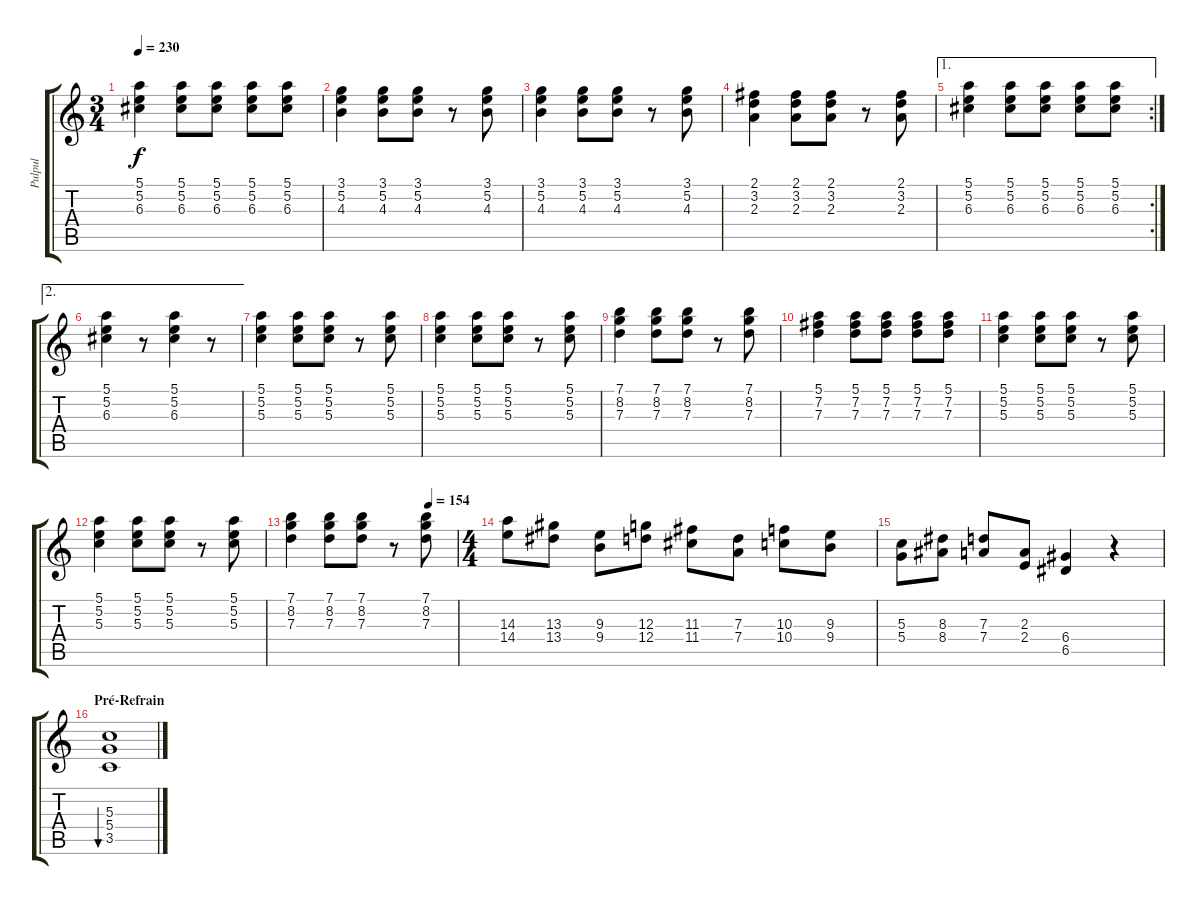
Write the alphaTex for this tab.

\track ("Pulpul" "Pulpul") {instrument electricguitarclean}
\staff {score tabs}
\tuning (E4 B3 G3 D3 A2 E2) {hide}
\ts (3 4)
\tempo 230
\clef g2
\ks c
(5.1 5.2 6.3).4{dy f} (5.1 5.2 6.3).8 (5.1 5.2 6.3).8 (5.1 5.2 6.3).8 (5.1 5.2 6.3).8 |
(3.1 5.2 4.3).4 (3.1 5.2 4.3).8 (3.1 5.2 4.3).8 r.8 (3.1 5.2 4.3).8 |
(3.1 5.2 4.3).4 (3.1 5.2 4.3).8 (3.1 5.2 4.3).8 r.8 (3.1 5.2 4.3).8 |
(2.1 3.2 2.3).4 (2.1 3.2 2.3).8 (2.1 3.2 2.3).8 r.8 (2.1 3.2 2.3).8 |
\ae 1
\rc 2
(5.1 5.2 6.3).4 (5.1 5.2 6.3).8 (5.1 5.2 6.3).8 (5.1 5.2 6.3).8 (5.1 5.2 6.3).8 |
\ae 2
(5.1 5.2 6.3).4 r.8 (5.1 5.2 6.3).4 r.8 |
\section ("" "")
(5.1 5.2 5.3).4 (5.1 5.2 5.3).8 (5.1 5.2 5.3).8 r.8 (5.1 5.2 5.3).8 |
(5.1 5.2 5.3).4 (5.1 5.2 5.3).8 (5.1 5.2 5.3).8 r.8 (5.1 5.2 5.3).8 |
(7.1 8.2 7.3).4 (7.1 8.2 7.3).8 (7.1 8.2 7.3).8 r.8 (7.1 8.2 7.3).8 |
(5.1 7.2 7.3).4 (5.1 7.2 7.3).8 (5.1 7.2 7.3).8 (5.1 7.2 7.3).8 (5.1 7.2 7.3).8 |
(5.1 5.2 5.3).4 (5.1 5.2 5.3).8 (5.1 5.2 5.3).8 r.8 (5.1 5.2 5.3).8 |
(5.1 5.2 5.3).4 (5.1 5.2 5.3).8 (5.1 5.2 5.3).8 r.8 (5.1 5.2 5.3).8 |
\tempo (154 0.8333333333333334)
(7.1 8.2 7.3).4 (7.1 8.2 7.3).8 (7.1 8.2 7.3).8 r.8 (7.1 8.2 7.3).8 |
\ts (4 4)
(14.3 14.4).8{instrument overdrivenguitar} (13.3 13.4).8 (9.3 9.4).8 (12.3 12.4).8 (11.3 11.4).8 (7.3 7.4).8 (10.3 10.4).8 (9.3 9.4).8 |
(5.3 5.4).8 (8.3 8.4).8 (7.3 7.4).8 (2.3 2.4).8 (6.4 6.5).4 r.4 |
\section ("" "Pré-Refrain")
(5.3 5.4 3.5).1{bu 60 instrument distortionguitar}
